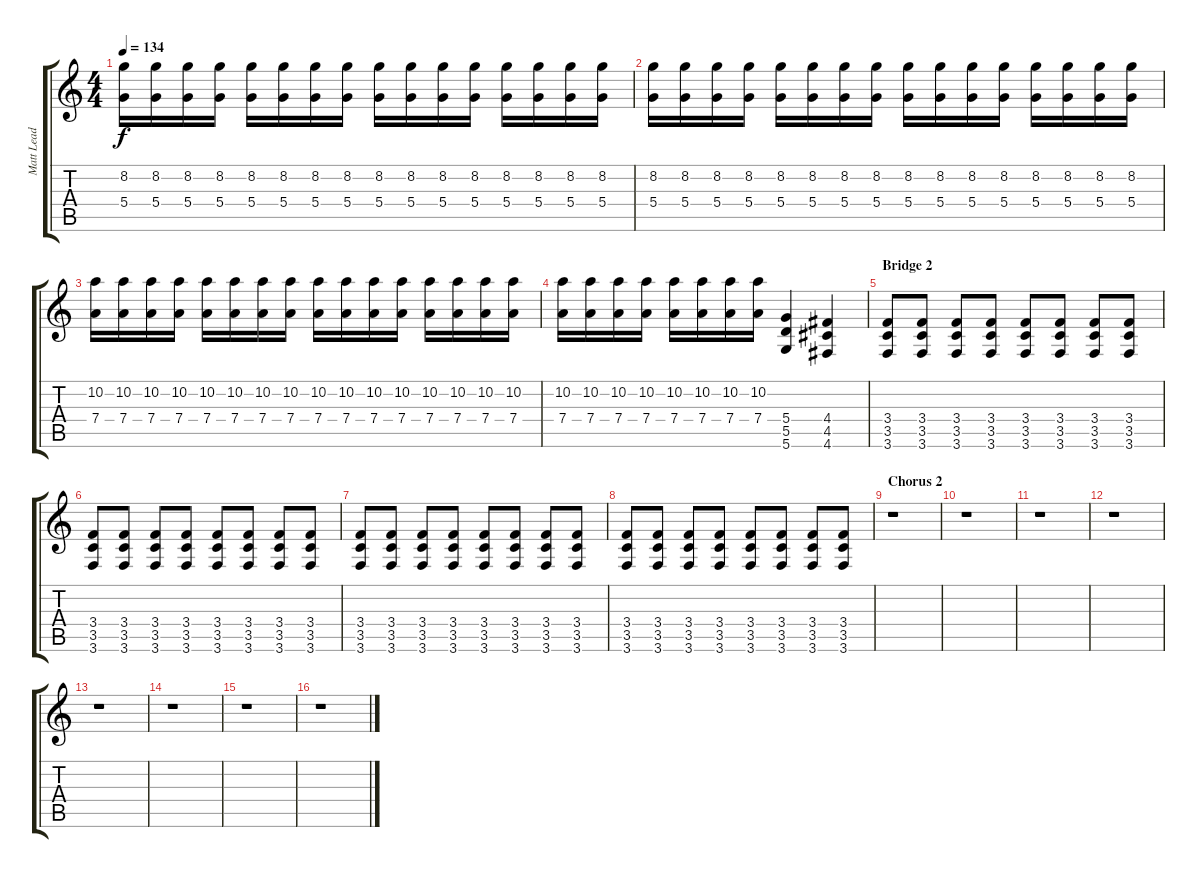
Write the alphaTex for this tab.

\track ("Matt Lead Guitar" "Matt Lead ") {instrument overdrivenguitar}
\staff {score tabs}
\tuning (E4 B3 G3 D3 A2 D2) {hide}
\ts (4 4)
\tempo 134
\clef g2
\ks c
(8.2 5.4).16{dy f} (8.2 5.4).16 (8.2 5.4).16 (8.2 5.4).16 (8.2 5.4).16 (8.2 5.4).16 (8.2 5.4).16 (8.2 5.4).16 (8.2 5.4).16 (8.2 5.4).16 (8.2 5.4).16 (8.2 5.4).16 (8.2 5.4).16 (8.2 5.4).16 (8.2 5.4).16 (8.2 5.4).16 |
(8.2 5.4).16 (8.2 5.4).16 (8.2 5.4).16 (8.2 5.4).16 (8.2 5.4).16 (8.2 5.4).16 (8.2 5.4).16 (8.2 5.4).16 (8.2 5.4).16 (8.2 5.4).16 (8.2 5.4).16 (8.2 5.4).16 (8.2 5.4).16 (8.2 5.4).16 (8.2 5.4).16 (8.2 5.4).16 |
(10.2 7.4).16 (10.2 7.4).16 (10.2 7.4).16 (10.2 7.4).16 (10.2 7.4).16 (10.2 7.4).16 (10.2 7.4).16 (10.2 7.4).16 (10.2 7.4).16 (10.2 7.4).16 (10.2 7.4).16 (10.2 7.4).16 (10.2 7.4).16 (10.2 7.4).16 (10.2 7.4).16 (10.2 7.4).16 |
(10.2 7.4).16 (10.2 7.4).16 (10.2 7.4).16 (10.2 7.4).16 (10.2 7.4).16 (10.2 7.4).16 (10.2 7.4).16 (10.2 7.4).16 (5.4 5.5 5.6).4 (4.4 4.5 4.6).4 |
\section ("" "Bridge 2")
(3.4 3.5 3.6).8 (3.4 3.5 3.6).8 (3.4 3.5 3.6).8 (3.4 3.5 3.6).8 (3.4 3.5 3.6).8 (3.4 3.5 3.6).8 (3.4 3.5 3.6).8 (3.4 3.5 3.6).8 |
(3.4 3.5 3.6).8 (3.4 3.5 3.6).8 (3.4 3.5 3.6).8 (3.4 3.5 3.6).8 (3.4 3.5 3.6).8 (3.4 3.5 3.6).8 (3.4 3.5 3.6).8 (3.4 3.5 3.6).8 |
(3.4 3.5 3.6).8 (3.4 3.5 3.6).8 (3.4 3.5 3.6).8 (3.4 3.5 3.6).8 (3.4 3.5 3.6).8 (3.4 3.5 3.6).8 (3.4 3.5 3.6).8 (3.4 3.5 3.6).8 |
(3.4 3.5 3.6).8 (3.4 3.5 3.6).8 (3.4 3.5 3.6).8 (3.4 3.5 3.6).8 (3.4 3.5 3.6).8 (3.4 3.5 3.6).8 (3.4 3.5 3.6).8 (3.4 3.5 3.6).8 |
\section ("" "Chorus 2")
r.1 |
r.1 |
r.1 |
r.1 |
r.1 |
r.1 |
r.1 |
r.1
